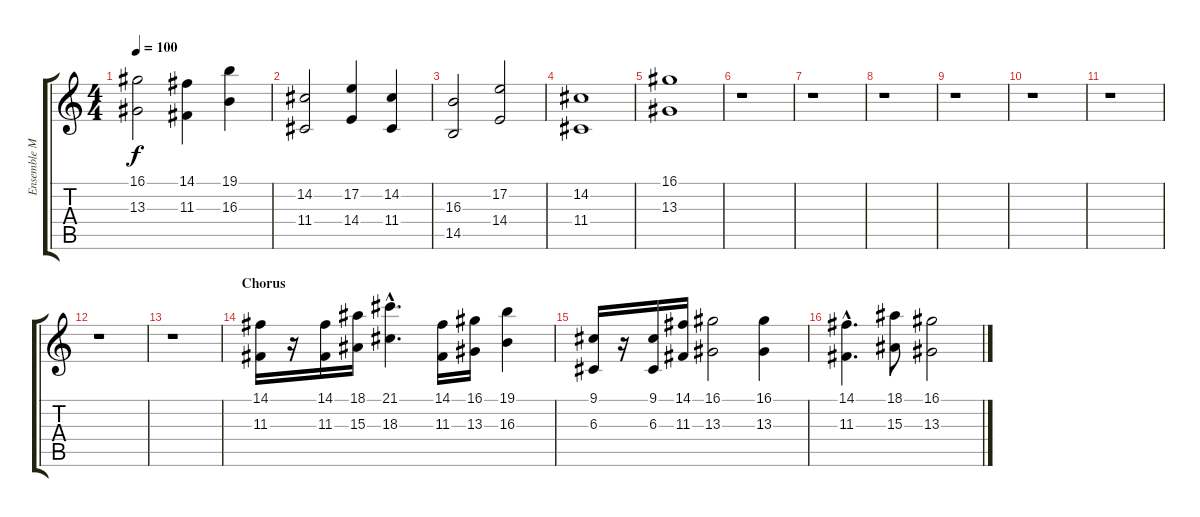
\track ("Ensemble Melody" "Ensemble M") {instrument stringensemble1}
\staff {score tabs}
\tuning (E4 B3 G3 D3 A2 E2) {hide}
\ts (4 4)
\tempo 100
\clef g2
\ks c
(16.1 13.3).2{dy f} (14.1 11.3).4 (19.1 16.3).4 |
(14.2 11.4).2 (17.2 14.4).4 (14.2 11.4).4 |
(16.3 14.5).2 (17.2 14.4).2 |
(14.2 11.4).1 |
(16.1 13.3).1 |
\section ("" "")
r.1 |
r.1 |
r.1 |
r.1 |
r.1 |
r.1 |
r.1 |
r.1 |
\section ("" "Chorus")
(14.1 11.3).16 r.16 (14.1 11.3).16 (18.1 15.3).16 (21.1{hac} 18.3{hac}).4{d} (14.1 11.3).16 (16.1 13.3).16 (19.1 16.3).4 |
(9.1 6.3).16 r.16 (9.1 6.3).16 (14.1 11.3).16 (16.1 13.3).2 (16.1 13.3).4 |
(14.1{hac} 11.3{hac}).4{d} (18.1 15.3).8 (16.1 13.3).2
